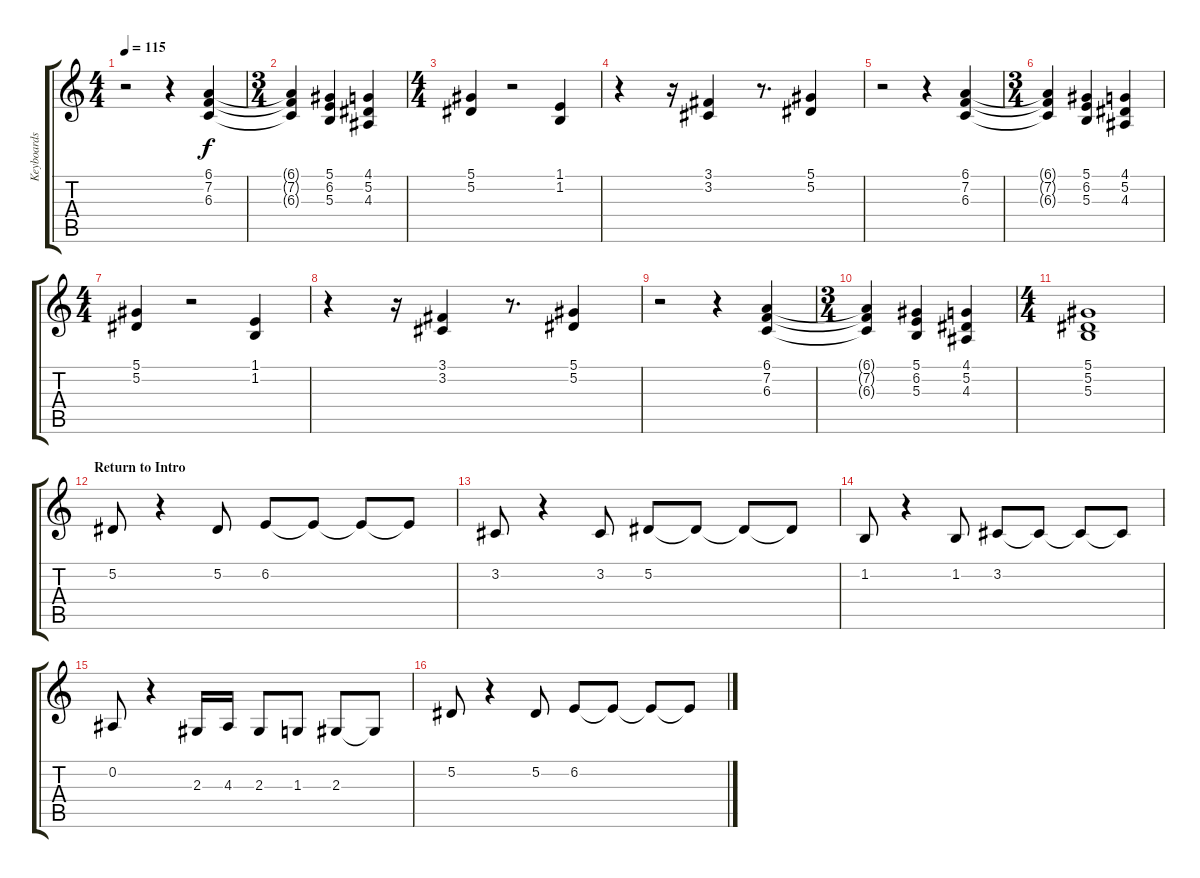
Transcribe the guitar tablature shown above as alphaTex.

\track ("Keyboards" "Keyboards") {instrument pad7halo}
\staff {score tabs}
\tuning (Eb4 Bb3 Gb3 Db3 Ab2 Eb2) {hide}
\ts (4 4)
\tempo 115
\clef g2
\ks c
r.2{dy f} r.4 (6.1 7.2 6.3).4 |
\ts (3 4)
(6.1{t} 7.2{t} 6.3{t}).4 (5.1 6.2 5.3).4 (4.1 5.2 4.3).4 |
\ts (4 4)
(5.1 5.2).4 r.2 (1.1 1.2).4 |
r.4 r.16 (3.1 3.2).4 r.8{d} (5.1 5.2).4 |
r.2 r.4 (6.1 7.2 6.3).4 |
\ts (3 4)
(6.1{t} 7.2{t} 6.3{t}).4 (5.1 6.2 5.3).4 (4.1 5.2 4.3).4 |
\ts (4 4)
(5.1 5.2).4 r.2 (1.1 1.2).4 |
r.4 r.16 (3.1 3.2).4 r.8{d} (5.1 5.2).4 |
r.2 r.4 (6.1 7.2 6.3).4 |
\ts (3 4)
(6.1{t} 7.2{t} 6.3{t}).4 (5.1 6.2 5.3).4 (4.1 5.2 4.3).4 |
\ts (4 4)
(5.1 5.2 5.3).1 |
\section ("" "Return to Intro")
5.2.8 r.4 5.2.8 6.2.8 6.2{t}.8 6.2{t}.8 6.2{t}.8 |
3.2.8 r.4 3.2.8 5.2.8 5.2{t}.8 5.2{t}.8 5.2{t}.8 |
1.2.8 r.4 1.2.8 3.2.8 3.2{t}.8 3.2{t}.8 3.2{t}.8 |
0.2.8 r.4 2.3.16 4.3.16 2.3.8 1.3.8 2.3.8 2.3{t}.8 |
5.2.8 r.4 5.2.8 6.2.8 6.2{t}.8 6.2{t}.8 6.2{t}.8
